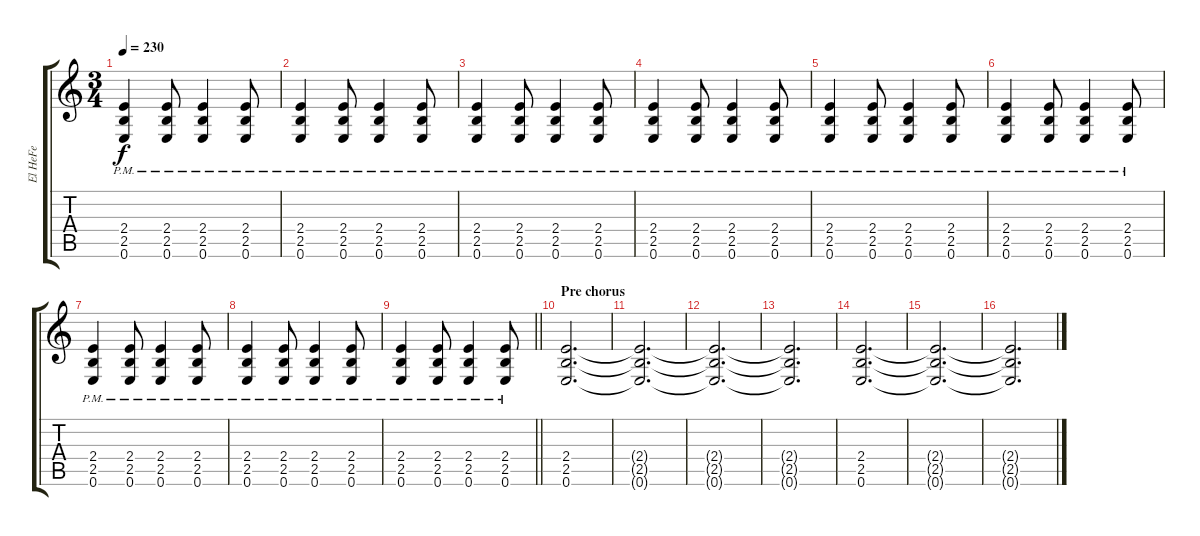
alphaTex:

\track ("El HeFe" "El HeFe") {instrument overdrivenguitar}
\staff {score tabs}
\tuning (E4 B3 G3 D3 A2 E2) {hide}
\ts (3 4)
\tempo 230
\clef g2
\ks c
(2.4{pm} 2.5{pm} 0.6{pm}).4{dy f} (2.4{pm} 2.5{pm} 0.6{pm}).8 (2.4{pm} 2.5{pm} 0.6{pm}).4 (2.4{pm} 2.5{pm} 0.6{pm}).8 |
(2.4{pm} 2.5{pm} 0.6{pm}).4 (2.4{pm} 2.5{pm} 0.6{pm}).8 (2.4{pm} 2.5{pm} 0.6{pm}).4 (2.4{pm} 2.5{pm} 0.6{pm}).8 |
(2.4{pm} 2.5{pm} 0.6{pm}).4 (2.4{pm} 2.5{pm} 0.6{pm}).8 (2.4{pm} 2.5{pm} 0.6{pm}).4 (2.4{pm} 2.5{pm} 0.6{pm}).8 |
(2.4{pm} 2.5{pm} 0.6{pm}).4 (2.4{pm} 2.5{pm} 0.6{pm}).8 (2.4{pm} 2.5{pm} 0.6{pm}).4 (2.4{pm} 2.5{pm} 0.6{pm}).8 |
(2.4{pm} 2.5{pm} 0.6{pm}).4 (2.4{pm} 2.5{pm} 0.6{pm}).8 (2.4{pm} 2.5{pm} 0.6{pm}).4 (2.4{pm} 2.5{pm} 0.6{pm}).8 |
(2.4{pm} 2.5{pm} 0.6{pm}).4 (2.4{pm} 2.5{pm} 0.6{pm}).8 (2.4{pm} 2.5{pm} 0.6{pm}).4 (2.4{pm} 2.5{pm} 0.6{pm}).8 |
(2.4{pm} 2.5{pm} 0.6{pm}).4 (2.4{pm} 2.5{pm} 0.6{pm}).8 (2.4{pm} 2.5{pm} 0.6{pm}).4 (2.4{pm} 2.5{pm} 0.6{pm}).8 |
(2.4{pm} 2.5{pm} 0.6{pm}).4 (2.4{pm} 2.5{pm} 0.6{pm}).8 (2.4{pm} 2.5{pm} 0.6{pm}).4 (2.4{pm} 2.5{pm} 0.6{pm}).8 |
\barLineRight lightlight
(2.4{pm} 2.5{pm} 0.6{pm}).4 (2.4{pm} 2.5{pm} 0.6{pm}).8 (2.4{pm} 2.5{pm} 0.6{pm}).4 (2.4{pm} 2.5{pm} 0.6{pm}).8 |
\section ("" "Pre chorus")
(2.4 2.5 0.6).2{d} |
(2.4{t} 2.5{t} 0.6{t}).2{d} |
(2.4{t} 2.5{t} 0.6{t}).2{d} |
(2.4{t} 2.5{t} 0.6{t}).2{d} |
(2.4 2.5 0.6).2{d} |
(2.4{t} 2.5{t} 0.6{t}).2{d} |
(2.4{t} 2.5{t} 0.6{t}).2{d}
